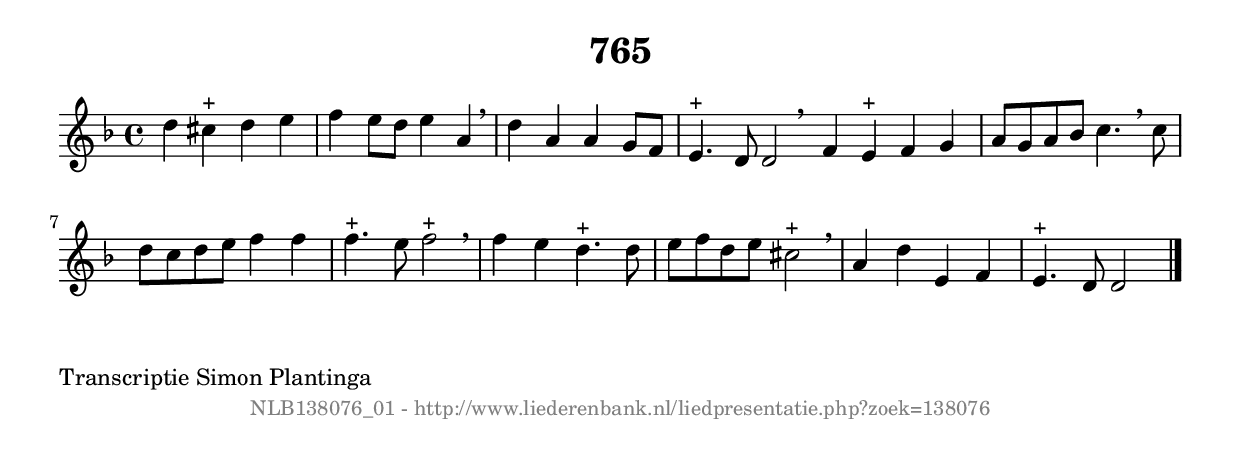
%
% produced by wce2krn 1.64 (7 June 2014)
%
\version"2.16"
#(append! paper-alist '(("long" . (cons (* 210 mm) (* 2000 mm)))))
#(set-default-paper-size "long")
sb = {\breathe}
mBreak = {\breathe }
bBreak = {\breathe }
x = {\once\override NoteHead #'style = #'cross }
gl=\glissando
itime={\override Staff.TimeSignature #'stencil = ##f }
ficta = {\once\set suggestAccidentals = ##t}
fine = {\once\override Score.RehearsalMark #'self-alignment-X = #1 \mark \markup {\italic{Fine}}}
dc = {\once\override Score.RehearsalMark #'self-alignment-X = #1 \mark \markup {\italic{D.C.}}}
dcf = {\once\override Score.RehearsalMark #'self-alignment-X = #1 \mark \markup {\italic{D.C. al Fine}}}
dcc = {\once\override Score.RehearsalMark #'self-alignment-X = #1 \mark \markup {\italic{D.C. al Coda}}}
ds = {\once\override Score.RehearsalMark #'self-alignment-X = #1 \mark \markup {\italic{D.S.}}}
dsf = {\once\override Score.RehearsalMark #'self-alignment-X = #1 \mark \markup {\italic{D.S. al Fine}}}
dsc = {\once\override Score.RehearsalMark #'self-alignment-X = #1 \mark \markup {\italic{D.S. al Coda}}}
pv = {\set Score.repeatCommands = #'((volta "1"))}
sv = {\set Score.repeatCommands = #'((volta "2"))}
tv = {\set Score.repeatCommands = #'((volta "3"))}
qv = {\set Score.repeatCommands = #'((volta "4"))}
xv = {\set Score.repeatCommands = #'((volta #f))}
\header{ tagline = ""
title = "765"
}
\score {{
\key d \minor
\relative g'
{
\set melismaBusyProperties = #'()
\time 4/4
\tempo 4=120
\override Score.MetronomeMark #'transparent = ##t
\override Score.RehearsalMark #'break-visibility = #(vector #t #t #f)
d'4 cis4^"+" d4 e4 | f4 e8 d8 e4 a,4 \sb | d4 a4 a4 g8 f8 | e4.^"+" d8 d2 \bar ":|:" \bBreak
f4 e4^"+" f4 g4 | a8 g8 a8 bes8 c4. \sb c8 | d8 c8 d8 e8 f4 f4 | f4.^"+" e8 f2^"+" | \mBreak \bar "|"
f4 e4 d4.^"+" d8 | e8 f8 d8 e8 cis2^"+" \sb | a4 d4 e,4 f4 | e4.^"+" d8 d2 \bar "|."
 }}
 \midi { }
 \layout {
            indent = 0.0\cm
}
}
\markup { \wordwrap-string #" 
Transcriptie Simon Plantinga
"}
\markup { \vspace #0 } \markup { \with-color #grey \fill-line { \center-column { \smaller "NLB138076_01 - http://www.liederenbank.nl/liedpresentatie.php?zoek=138076" } } }
